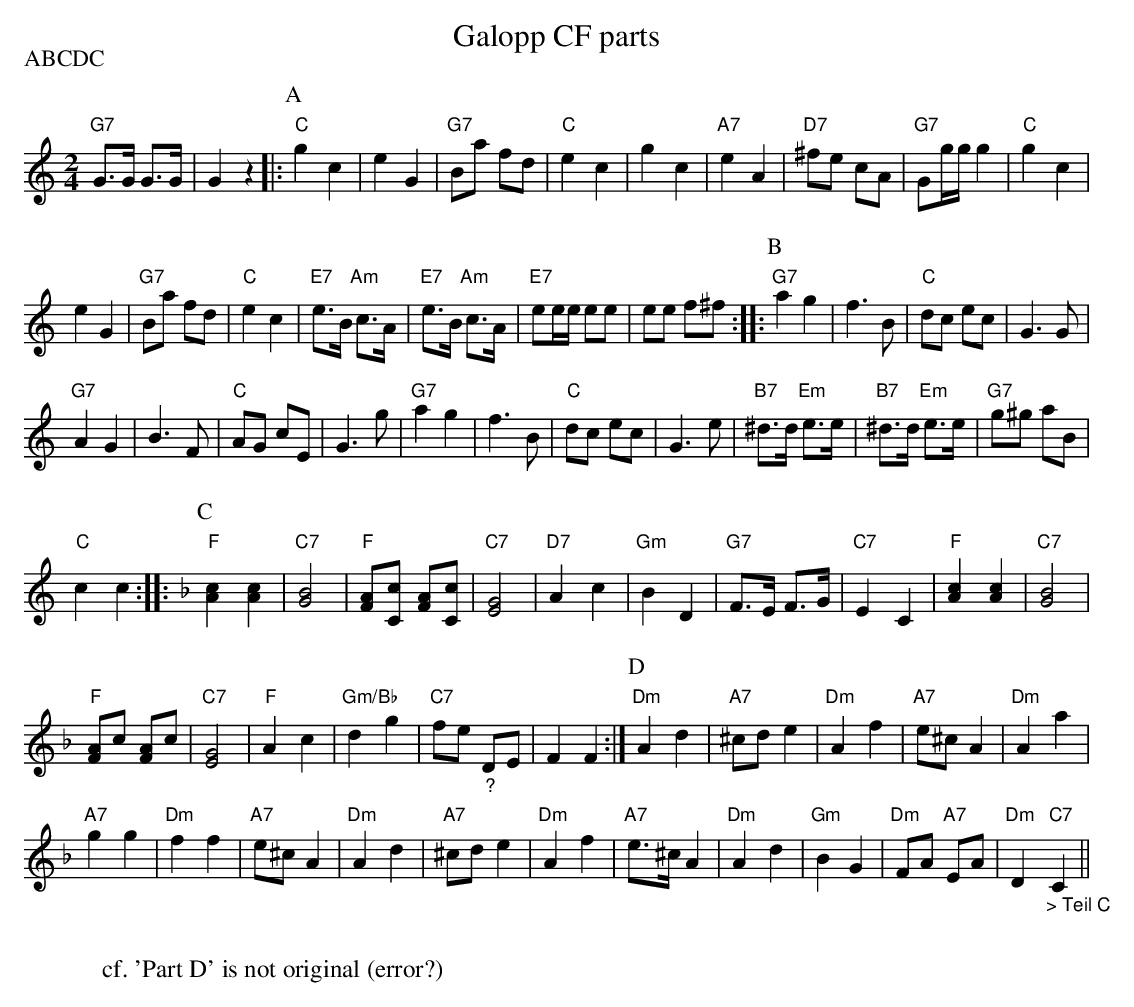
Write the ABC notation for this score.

X:1
T:Galopp CF parts
M:2/4
L:1/8
P:ABCDC
K:Cmaj%%MIDI gchordon
"G7"G>G G>G | G2z2 |:[P:A] "C"g2c2 | e2 G2 | "G7"Ba fd | "C"e2c2 | g2c2 | "A7"e2A2 | "D7"^fe cA | "G7"Gg/2g/2 g2 | "C"g2 c2 |
e2G2 | "G7"Ba fd | "C"e2c2 | "E7"e>B "Am"c>A | "E7"e>B "Am"c>A | "E7"ee/2e/2 ee | ee f^f ::[P:B] "G7"a2g2 | f3B | "C"dc ec | G3G |
"G7"A2G2 | B3F | "C"AG cE | G3g | "G7"a2g2 | f3B | "C"dc ec | G3e | "B7"^d>d "Em"e>e | "B7"^d>d "Em"e>e | "G7"g^g aB |
"C"c2c2 :: [K:Fmaj] [L:1/4][P:C] "F"[.cA] [.cA] | "C7"[G2B2] | "F"[A/2F/2][c/2C/2] [A/2F/2][c/2C/2] |\
"C7"[E2G2] | "D7"Ac | "Gm"BD | "G7"F/2>E/2 F/2>G/2 | "C7"EC | "F"[Ac][Ac] | "C7"[G2B2] |
"F"[F/2A/2]c/2 [F/2A/2]c/2 | "C7"[E2G2] | "F"Ac | "Gm/Bb"dg | "C7"f/2e/2 "_?"D/2E/2 | FF :|[P:D] "Dm"Ad | "A7"^c/2d/2 e | "Dm"Af | "A7"e/2^c/2 A | "Dm"Aa |
"A7"gg | "Dm"ff | "A7"e/2^c/2 A | "Dm"Ad | "A7"^c/2d/2 e | "Dm"Af | "A7"e/2>^c/2 A | "Dm"Ad | "Gm"BG | "Dm"F/2A/2 "A7"E/2A/2 | "Dm"D"_> Teil C""C7"C ||
W:
W: cf. 'Part D' is not original (error?)
